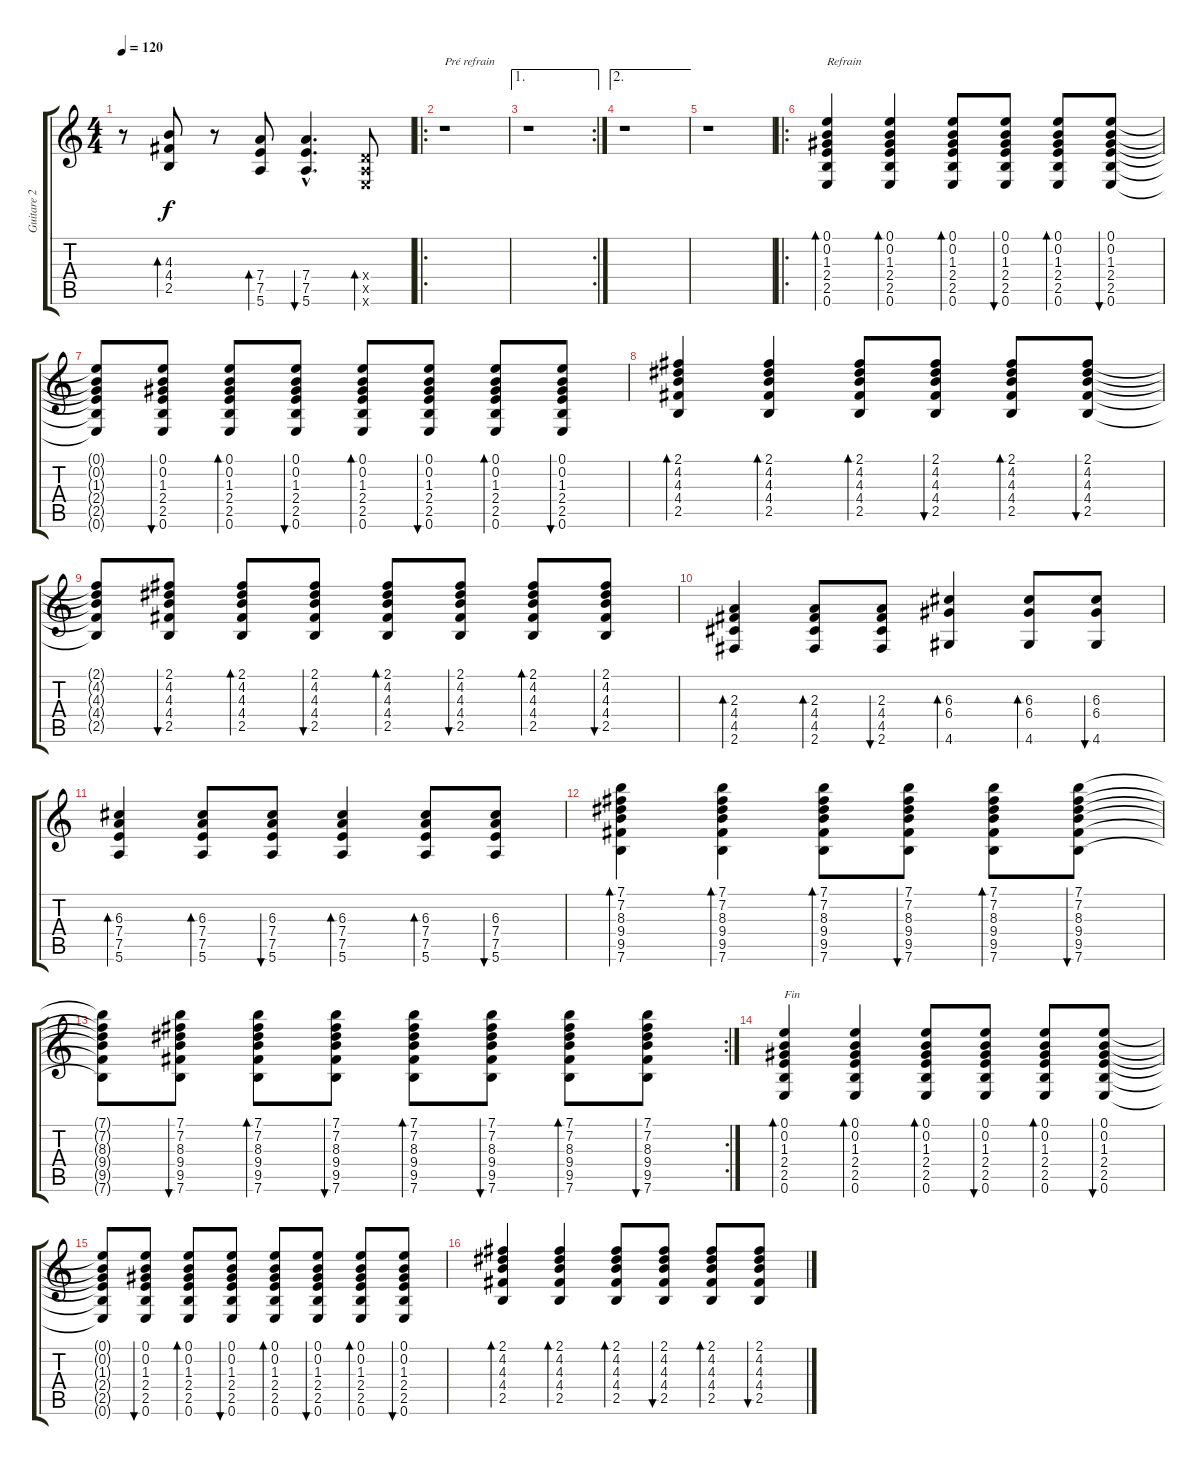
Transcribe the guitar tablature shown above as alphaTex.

\track ("Guitare 2" "Guitare 2") {instrument acousticguitarsteel}
\staff {score tabs}
\tuning (E4 B3 G3 D3 A2 E2) {hide}
\ts (4 4)
\tempo 120
\clef g2
\ks c
r.8{dy f} (4.3 4.4 2.5).8{bd 60} r.8 (7.4 7.5 5.6).8{bd 60} (7.4{hac} 7.5{hac} 5.6{hac}).4{d bu 60} (0.4{x} 0.5{x} 0.6{x}).8{bd 60} |
\ro
r.1{txt "Pré refrain"} |
\ae 1
\rc 2
r.1 |
\ae 2
r.1 |
r.1 |
\ro
(0.1 0.2 1.3 2.4 2.5 0.6).4{bd 60 txt "Refrain"} (0.1 0.2 1.3 2.4 2.5 0.6).4{bd 60} (0.1 0.2 1.3 2.4 2.5 0.6).8{bd 60} (0.1 0.2 1.3 2.4 2.5 0.6).8{bu 60} (0.1 0.2 1.3 2.4 2.5 0.6).8{bd 60} (0.1 0.2 1.3 2.4 2.5 0.6).8{bu 60} |
(0.1{t} 0.2{t} 1.3{t} 2.4{t} 2.5{t} 0.6{t}).8 (0.1 0.2 1.3 2.4 2.5 0.6).8{bu 60} (0.1 0.2 1.3 2.4 2.5 0.6).8{bd 60} (0.1 0.2 1.3 2.4 2.5 0.6).8{bu 60} (0.1 0.2 1.3 2.4 2.5 0.6).8{bd 60} (0.1 0.2 1.3 2.4 2.5 0.6).8{bu 60} (0.1 0.2 1.3 2.4 2.5 0.6).8{bd 60} (0.1 0.2 1.3 2.4 2.5 0.6).8{bu 60} |
(2.1 4.2 4.3 4.4 2.5).4{bd 60} (2.1 4.2 4.3 4.4 2.5).4{bd 60} (2.1 4.2 4.3 4.4 2.5).8{bd 60} (2.1 4.2 4.3 4.4 2.5).8{bu 60} (2.1 4.2 4.3 4.4 2.5).8{bd 60} (2.1 4.2 4.3 4.4 2.5).8{bu 60} |
(2.1{t} 4.2{t} 4.3{t} 4.4{t} 2.5{t}).8 (2.1 4.2 4.3 4.4 2.5).8{bu 60} (2.1 4.2 4.3 4.4 2.5).8{bd 60} (2.1 4.2 4.3 4.4 2.5).8{bu 60} (2.1 4.2 4.3 4.4 2.5).8{bd 60} (2.1 4.2 4.3 4.4 2.5).8{bu 60} (2.1 4.2 4.3 4.4 2.5).8{bd 60} (2.1 4.2 4.3 4.4 2.5).8{bu 60} |
(2.3 4.4 4.5 2.6).4{bd 60} (2.3 4.4 4.5 2.6).8{bd 60} (2.3 4.4 4.5 2.6).8{bu 60} (6.3 6.4 4.6).4{bd 60} (6.3 6.4 4.6).8{bd 60} (6.3 6.4 4.6).8{bu 60} |
(6.3 7.4 7.5 5.6).4{bd 60} (6.3 7.4 7.5 5.6).8{bd 60} (6.3 7.4 7.5 5.6).8{bu 60} (6.3 7.4 7.5 5.6).4{bd 60} (6.3 7.4 7.5 5.6).8{bd 60} (6.3 7.4 7.5 5.6).8{bu 60} |
(7.1 7.2 8.3 9.4 9.5 7.6).4{bd 60} (7.1 7.2 8.3 9.4 9.5 7.6).4{bd 60} (7.1 7.2 8.3 9.4 9.5 7.6).8{bd 60} (7.1 7.2 8.3 9.4 9.5 7.6).8{bu 60} (7.1 7.2 8.3 9.4 9.5 7.6).8{bd 60} (7.1 7.2 8.3 9.4 9.5 7.6).8{bu 60} |
\rc 2
(7.1{t} 7.2{t} 8.3{t} 9.4{t} 9.5{t} 7.6{t}).8 (7.1 7.2 8.3 9.4 9.5 7.6).8{bu 60} (7.1 7.2 8.3 9.4 9.5 7.6).8{bd 60} (7.1 7.2 8.3 9.4 9.5 7.6).8{bu 60} (7.1 7.2 8.3 9.4 9.5 7.6).8{bd 60} (7.1 7.2 8.3 9.4 9.5 7.6).8{bu 60} (7.1 7.2 8.3 9.4 9.5 7.6).8{bd 60} (7.1 7.2 8.3 9.4 9.5 7.6).8{bu 60} |
(0.1 0.2 1.3 2.4 2.5 0.6).4{bd 60 txt "Fin"} (0.1 0.2 1.3 2.4 2.5 0.6).4{bd 60} (0.1 0.2 1.3 2.4 2.5 0.6).8{bd 60} (0.1 0.2 1.3 2.4 2.5 0.6).8{bu 60} (0.1 0.2 1.3 2.4 2.5 0.6).8{bd 60} (0.1 0.2 1.3 2.4 2.5 0.6).8{bu 60} |
(0.1{t} 0.2{t} 1.3{t} 2.4{t} 2.5{t} 0.6{t}).8 (0.1 0.2 1.3 2.4 2.5 0.6).8{bu 60} (0.1 0.2 1.3 2.4 2.5 0.6).8{bd 60} (0.1 0.2 1.3 2.4 2.5 0.6).8{bu 60} (0.1 0.2 1.3 2.4 2.5 0.6).8{bd 60} (0.1 0.2 1.3 2.4 2.5 0.6).8{bu 60} (0.1 0.2 1.3 2.4 2.5 0.6).8{bd 60} (0.1 0.2 1.3 2.4 2.5 0.6).8{bu 60} |
(2.1 4.2 4.3 4.4 2.5).4{bd 60} (2.1 4.2 4.3 4.4 2.5).4{bd 60} (2.1 4.2 4.3 4.4 2.5).8{bd 60} (2.1 4.2 4.3 4.4 2.5).8{bu 60} (2.1 4.2 4.3 4.4 2.5).8{bd 60} (2.1 4.2 4.3 4.4 2.5).8{bu 60}
